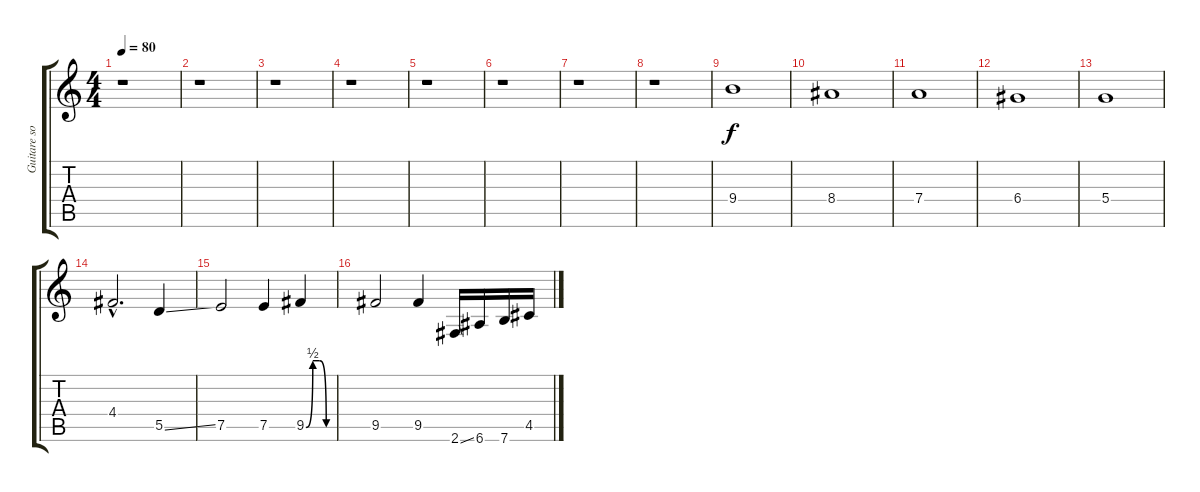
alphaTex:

\track ("Guitare solo 1" "Guitare so") {instrument overdrivenguitar}
\staff {score tabs}
\tuning (E4 B3 G3 D3 A2 E2) {hide}
\ts (4 4)
\tempo 80
\clef g2
\ks c
r.1{dy f} |
r.1 |
r.1 |
r.1 |
r.1 |
r.1 |
r.1 |
r.1 |
9.4.1 |
8.4.1 |
7.4.1 |
6.4.1 |
5.4.1 |
4.4{hac}.2{d} 5.5{ss}.4 |
7.5.2 7.5.4 9.5{be (custom 0 0 15 2 30 2 45 0 60 0)}.4 |
9.5.2 9.5.4 2.6{ss}.16 6.6.16 7.6.16 4.5.16
